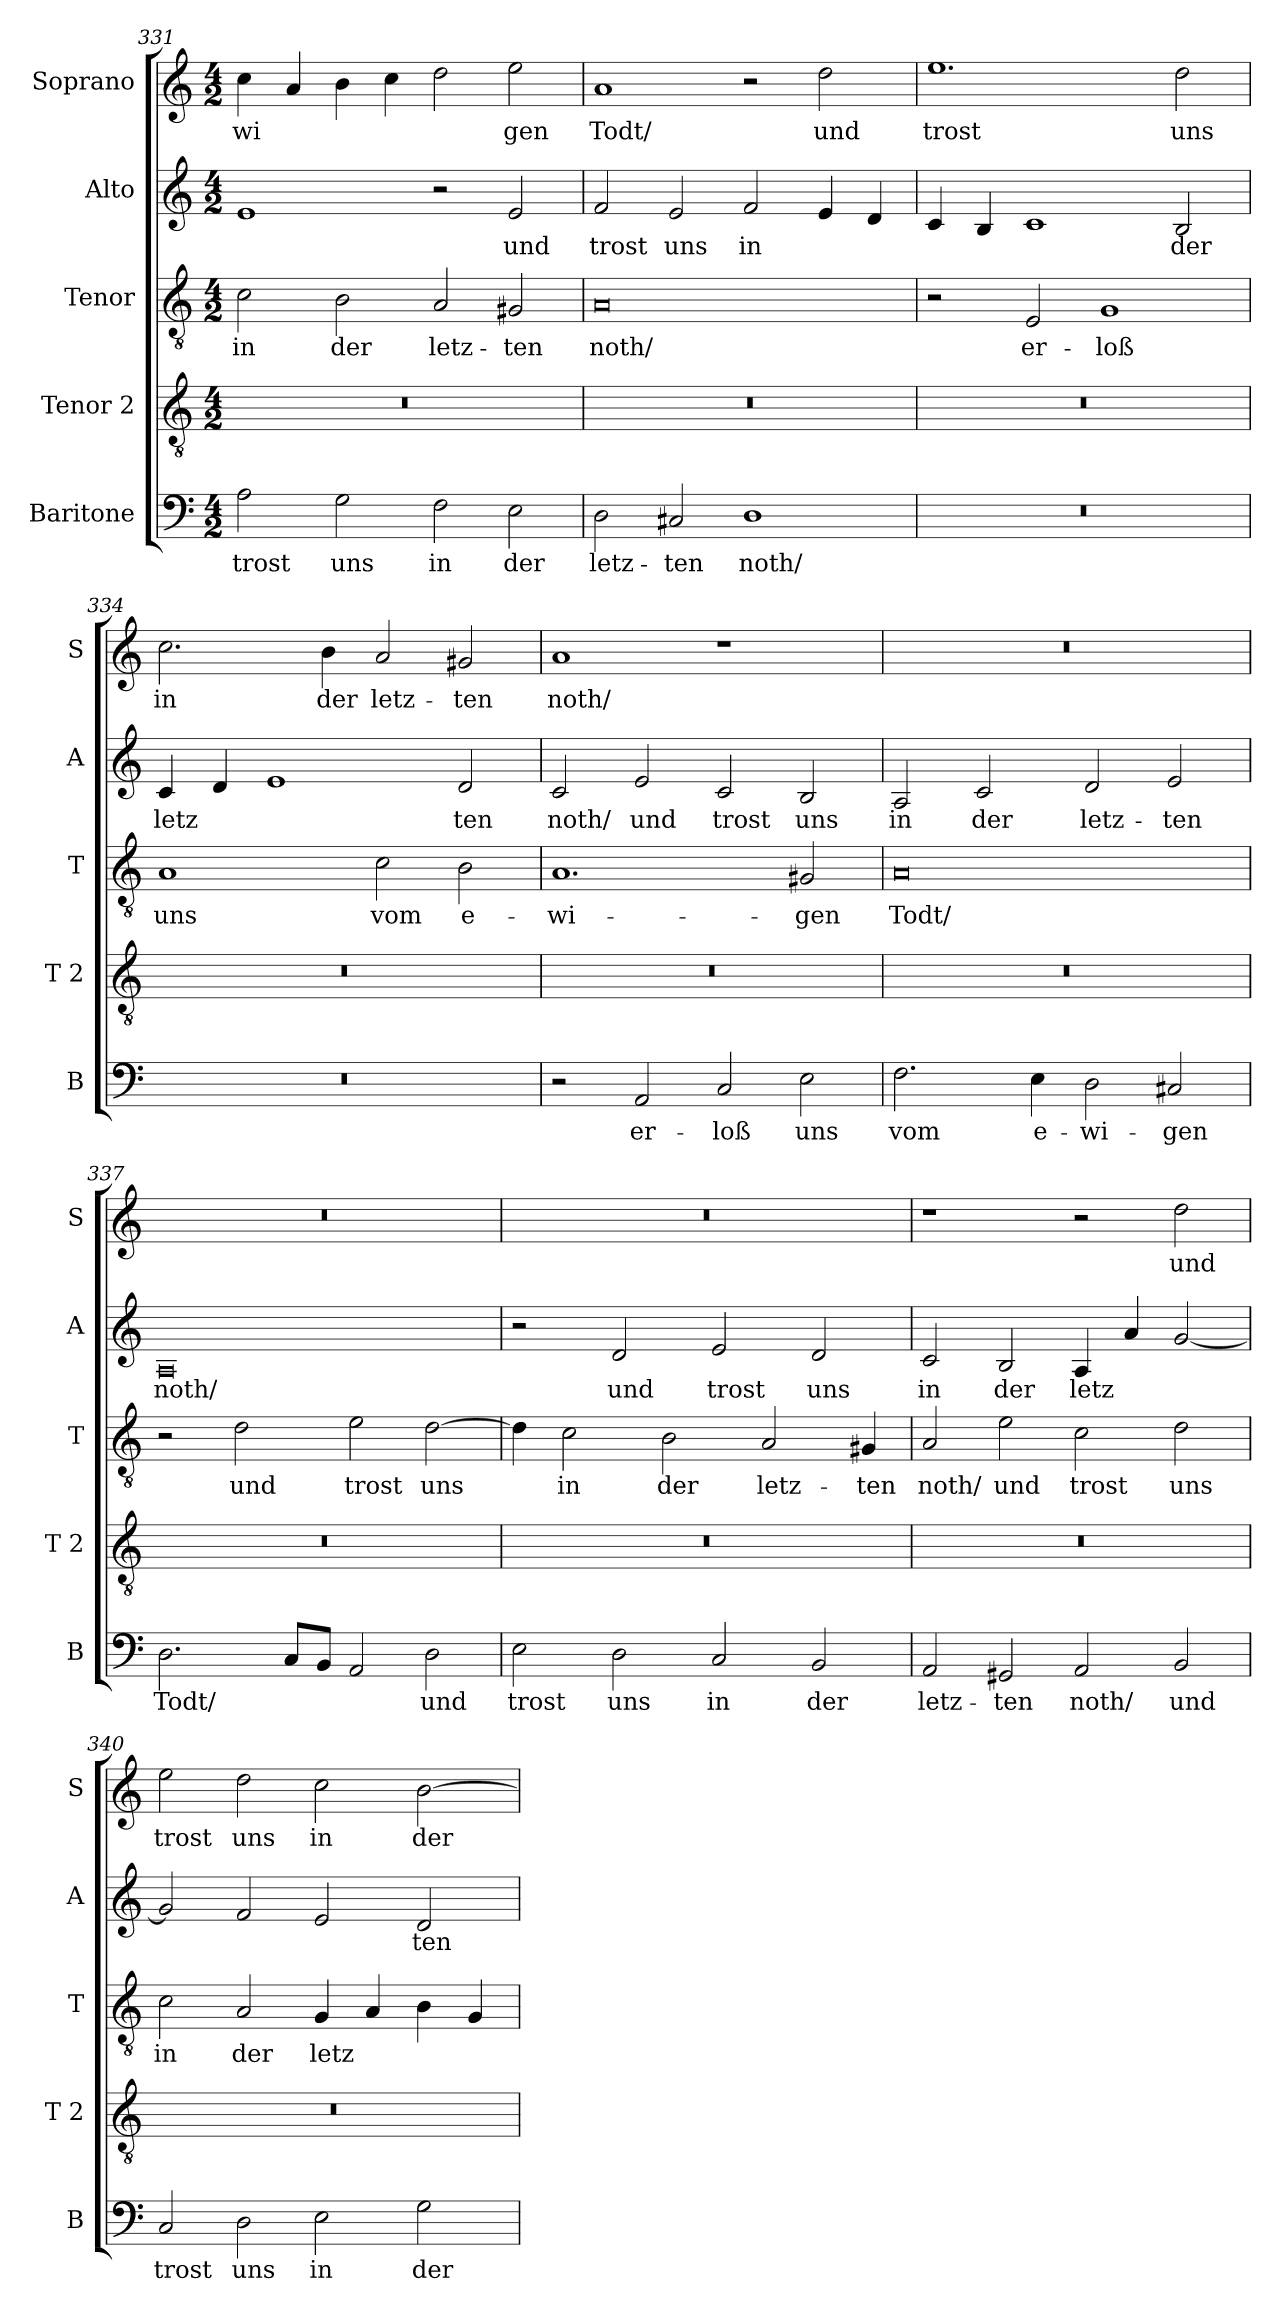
**kern	**text	**kern	**kern	**text	**kern	**text	**kern	**text
*part5	*part5	*part4	*part3	*part3	*part2	*part2	*part1	*part1
*staff5	*staff5	*staff4	*staff3	*staff3	*staff2	*staff2	*staff1	*staff1
*I"Baritone	*	*I"Tenor 2	*I"Tenor	*	*I"Alto	*	*I"Soprano	*
*I'B	*	*I'T 2	*I'T	*	*I'A	*	*I'S	*
*clefF4	*	*clefGv2	*clefGv2	*	*clefG2	*	*clefG2	*
*k[]	*	*k[]	*k[]	*	*k[]	*	*k[]	*
*C:	*	*C:	*C:	*	*C:	*	*C:	*
*M4/2	*	*M4/2	*M4/2	*	*M4/2	*	*M4/2	*
=331	=331	=331	=331	=331	=331	=331	=331	=331
!	!LO:LY:b:cj	!	!	!LO:LY:b:cj	!	!LO:LY:b:cj	!	!LO:LY:b:cj
2A\	trost	0r	2c\	in	1e	.	4cc\	-wi-
!	!	!	!	!	!	!	!	!LO:LY:b:cj
.	.	.	.	.	.	.	4a/	--
!	!LO:LY:b:cj	!	!	!LO:LY:b:cj	!	!	!	!LO:LY:b:cj
2G\	uns	.	2B\	der	.	.	4b\	--
!	!	!	!	!	!	!	!	!LO:LY:b:cj
.	.	.	.	.	.	.	4cc\	--
!	!LO:LY:b:cj	!	!	!LO:LY:b:cj	!	!	!	!LO:LY:b:cj
2F\	in	.	2A/	letz-	2r	.	2dd\	--
!	!LO:LY:b:cj	!	!	!LO:LY:b:cj	!	!LO:LY:b:cj	!	!LO:LY:b:cj
2E\	der	.	2G#X/	-ten	2e/	und	2ee\	-gen
=332	=332	=332	=332	=332	=332	=332	=332	=332
!	!LO:LY:b:cj	!	!	!LO:LY:b:cj	!	!LO:LY:b:cj	!	!LO:LY:b:cj
2D\	letz-	0r	0A	noth/	2f/	trost	1a	Todt/
!	!LO:LY:b:cj	!	!	!	!	!LO:LY:b:cj	!	!
2C#X/	-ten	.	.	.	2e/	uns	.	.
!	!LO:LY:b:cj	!	!	!	!	!LO:LY:b:cj	!	!
1D	noth/	.	.	.	2f/	in	2r	.
!	!	!	!	!	!	!LO:LY:b:cj	!	!LO:LY:b:cj
.	.	.	.	.	4e/	.	2dd\	und
!	!	!	!	!	!	!LO:LY:b:cj	!	!
.	.	.	.	.	4d/	.	.	.
!!LO:PB:g=z
=333	=333	=333	=333	=333	=333	=333	=333	=333
!	!	!	!	!	!	!LO:LY:b:cj	!	!LO:LY:b:cj
0r	.	0r	2r	.	4c/	.	1.ee	trost
!	!	!	!	!	!	!LO:LY:b:cj	!	!
.	.	.	.	.	4B/	.	.	.
!	!	!	!	!LO:LY:b:cj	!	!LO:LY:b:cj	!	!
.	.	.	2E/	er-	1c	.	.	.
!	!	!	!	!LO:LY:b:cj	!	!	!	!
.	.	.	1G	-loß	.	.	.	.
!	!	!	!	!	!	!LO:LY:b:cj	!	!LO:LY:b:cj
.	.	.	.	.	2B/	der	2dd\	uns
=334	=334	=334	=334	=334	=334	=334	=334	=334
!	!	!	!	!LO:LY:b:cj	!	!LO:LY:b:cj	!	!LO:LY:b:cj
0r	.	0r	1A	uns	4c/	letz-	2.cc\	in
!	!	!	!	!	!	!LO:LY:b:cj	!	!
.	.	.	.	.	4d/	--	.	.
!	!	!	!	!	!	!LO:LY:b:cj	!	!
.	.	.	.	.	1e	--	.	.
!	!	!	!	!	!	!	!	!LO:LY:b:cj
.	.	.	.	.	.	.	4b\	der
!	!	!	!	!LO:LY:b:cj	!	!	!	!LO:LY:b:cj
.	.	.	2c\	vom	.	.	2a/	letz-
!	!	!	!	!LO:LY:b:cj	!	!LO:LY:b:cj	!	!LO:LY:b:cj
.	.	.	2B\	e-	2d/	-ten	2g#X/	-ten
=335	=335	=335	=335	=335	=335	=335	=335	=335
!	!	!	!	!LO:LY:b:cj	!	!LO:LY:b:cj	!	!LO:LY:b:cj
2r	.	0r	1.A	-wi-	2c/	noth/	1a	noth/
!	!LO:LY:b:cj	!	!	!	!	!LO:LY:b:cj	!	!
2AA/	er-	.	.	.	2e/	und	.	.
!	!LO:LY:b:cj	!	!	!	!	!LO:LY:b:cj	!	!
2C/	-loß	.	.	.	2c/	trost	1r	.
!	!LO:LY:b:cj	!	!	!LO:LY:b:cj	!	!LO:LY:b:cj	!	!
2E\	uns	.	2G#X/	-gen	2B/	uns	.	.
=336	=336	=336	=336	=336	=336	=336	=336	=336
!	!LO:LY:b:cj	!	!	!LO:LY:b:cj	!	!LO:LY:b:cj	!	!
2.F\	vom	0r	0A	Todt/	2A/	in	0r	.
!	!	!	!	!	!	!LO:LY:b:cj	!	!
.	.	.	.	.	2c/	der	.	.
!	!LO:LY:b:cj	!	!	!	!	!	!	!
4E\	e-	.	.	.	.	.	.	.
!	!LO:LY:b:cj	!	!	!	!	!LO:LY:b:cj	!	!
2D\	-wi-	.	.	.	2d/	letz-	.	.
!	!LO:LY:b:cj	!	!	!	!	!LO:LY:b:cj	!	!
2C#X/	-gen	.	.	.	2e/	-ten	.	.
=337	=337	=337	=337	=337	=337	=337	=337	=337
!	!LO:LY:b:cj	!	!	!	!	!LO:LY:b:cj	!	!
2.D\	Todt/	0r	2r	.	0A	noth/	0r	.
!	!	!	!	!LO:LY:b:cj	!	!	!	!
.	.	.	2d\	und	.	.	.	.
!	!LO:LY:b:cj	!	!	!	!	!	!	!
8C/L	.	.	.	.	.	.	.	.
!	!LO:LY:b:cj	!	!	!	!	!	!	!
8BB/J	.	.	.	.	.	.	.	.
!	!LO:LY:b:cj	!	!	!LO:LY:b:cj	!	!	!	!
2AA/	.	.	2e\	trost	.	.	.	.
!	!LO:LY:b:cj	!	!	!LO:LY:b:cj	!	!	!	!
2D\	und	.	[>2d\	uns	.	.	.	.
=338	=338	=338	=338	=338	=338	=338	=338	=338
!	!LO:LY:b:cj	!	!	!LO:LY:b:cj	!	!	!	!
2E\	trost	0r	4d\]	.	2r	.	0r	.
!	!	!	!	!LO:LY:b:cj	!	!	!	!
.	.	.	2c\	in	.	.	.	.
!	!LO:LY:b:cj	!	!	!	!	!LO:LY:b:cj	!	!
2D\	uns	.	.	.	2d/	und	.	.
!	!	!	!	!LO:LY:b:cj	!	!	!	!
.	.	.	2B\	der	.	.	.	.
!	!LO:LY:b:cj	!	!	!	!	!LO:LY:b:cj	!	!
2C/	in	.	.	.	2e/	trost	.	.
!	!	!	!	!LO:LY:b:cj	!	!	!	!
.	.	.	2A/	letz-	.	.	.	.
!	!LO:LY:b:cj	!	!	!	!	!LO:LY:b:cj	!	!
2BB/	der	.	.	.	2d/	uns	.	.
!	!	!	!	!LO:LY:b:cj	!	!	!	!
.	.	.	4G#X/	-ten	.	.	.	.
!!LO:LB:g=z
=339	=339	=339	=339	=339	=339	=339	=339	=339
!	!LO:LY:b:cj	!	!	!LO:LY:b:cj	!	!LO:LY:b:cj	!	!
2AA/	letz-	0r	2A/	noth/	2c/	in	1r	.
!	!LO:LY:b:cj	!	!	!LO:LY:b:cj	!	!LO:LY:b:cj	!	!
2GG#X/	-ten	.	2e\	und	2B/	der	.	.
!	!LO:LY:b:cj	!	!	!LO:LY:b:cj	!	!LO:LY:b:cj	!	!
2AA/	noth/	.	2c\	trost	4A/	letz-	2r	.
!	!	!	!	!	!	!LO:LY:b:cj	!	!
.	.	.	.	.	4a/	--	.	.
!	!LO:LY:b:cj	!	!	!LO:LY:b:cj	!	!LO:LY:b:cj	!	!LO:LY:b:cj
2BB/	und	.	2d\	uns	[<2g/	--	2dd\	und
=340	=340	=340	=340	=340	=340	=340	=340	=340
!	!LO:LY:b:cj	!	!	!LO:LY:b:cj	!	!LO:LY:b:cj	!	!LO:LY:b:cj
2C/	trost	0r	2c\	in	2g/]	--	2ee\	trost
!	!LO:LY:b:cj	!	!	!LO:LY:b:cj	!	!LO:LY:b:cj	!	!LO:LY:b:cj
2D\	uns	.	2A/	der	2f/	--	2dd\	uns
!	!LO:LY:b:cj	!	!	!LO:LY:b:cj	!	!LO:LY:b:cj	!	!LO:LY:b:cj
2E\	in	.	4G/	letz-	2e/	--	2cc\	in
!	!	!	!	!LO:LY:b:cj	!	!	!	!
.	.	.	4A/	--	.	.	.	.
!	!LO:LY:b:cj	!	!	!LO:LY:b:cj	!	!LO:LY:b:cj	!	!LO:LY:b:cj
2G\	der	.	4B\	--	2d/	-ten	[>2b\	der
!	!	!	!	!LO:LY:b:cj	!	!	!	!
.	.	.	4G/	--	.	.	.	.
=	=	=	=	=	=	=	=	=
*-	*-	*-	*-	*-	*-	*-	*-	*-
